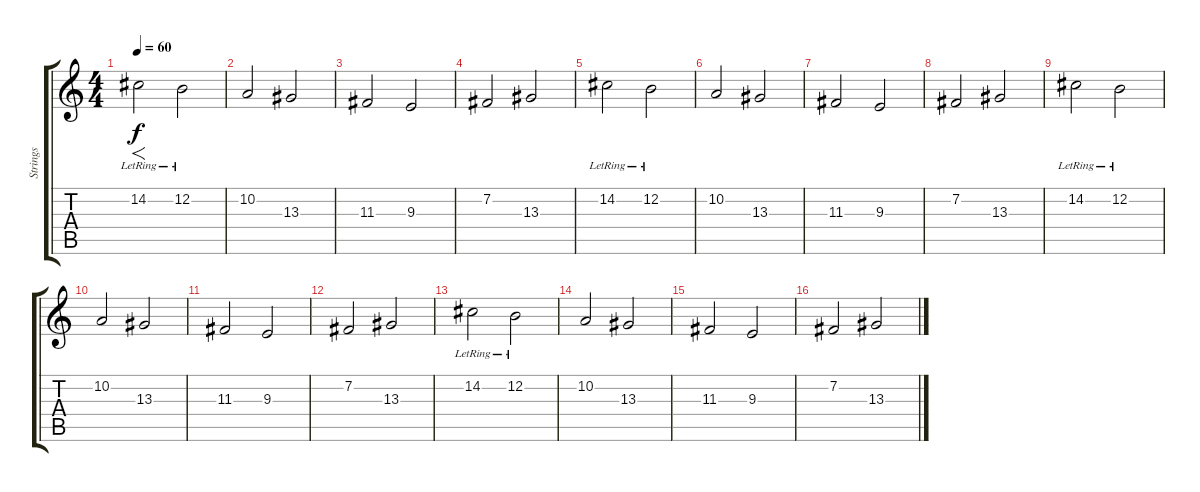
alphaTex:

\track ("Strings" "Strings") {instrument stringensemble1}
\staff {score tabs}
\tuning (E4 B3 G3 D3 A2 E2) {hide}
\ts (4 4)
\tempo 60
\clef g2
\ks c
14.2{lr}.2{f dy f instrument stringensemble1} 12.2{lr}.2 |
10.2.2 13.3.2 |
11.3.2 9.3.2 |
7.2.2 13.3.2 |
14.2{lr}.2 12.2{lr}.2 |
10.2.2 13.3.2 |
11.3.2 9.3.2 |
7.2.2 13.3.2 |
14.2{lr}.2 12.2{lr}.2 |
10.2.2 13.3.2 |
11.3.2 9.3.2 |
7.2.2 13.3.2 |
14.2{lr}.2 12.2{lr}.2 |
10.2.2 13.3.2 |
11.3.2 9.3.2 |
7.2.2 13.3.2
